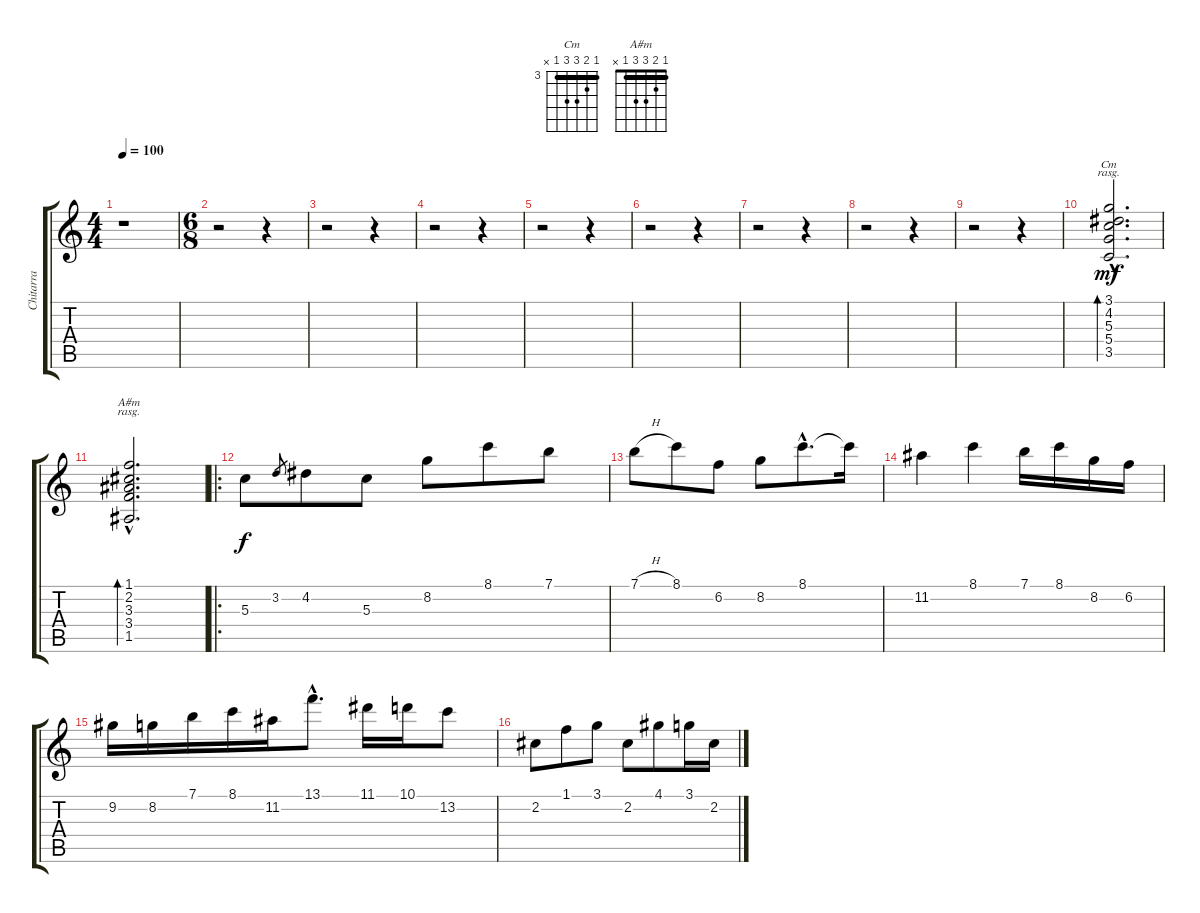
\track ("Chitarra" "Chitarra") {instrument acousticguitarsteel}
\staff {score tabs}
\tuning (E4 B3 G3 D3 A2 E2) {hide}
\chord ("Cm" 3 4 5 5 3 x) {firstfret 3 barre 3}
\chord ("A#m" 1 2 3 3 1 x) {barre 1}
\ts (4 4)
\tempo 100
\clef g2
\ks c
r.1{dy mf instrument acousticguitarsteel} |
\ts (6 8)
r.2 r.4 |
r.2 r.4 |
r.2 r.4 |
r.2 r.4 |
r.2 r.4 |
r.2 r.4 |
r.2 r.4 |
r.2 r.4 |
(3.1{hac} 4.2{hac} 5.3{hac} 5.4{hac} 3.5{hac}).2{d bd 120 ch "Cm" rasg ii} |
(1.1{hac} 2.2{hac} 3.3{hac} 3.4{hac} 1.5{hac}).2{d bd 120 ch "A#m" rasg ii} |
\ro
5.3.8{dy f} 3.2.8{gr} 4.2.8 5.3.8 8.2.8 8.1.8 7.1.8 |
7.1{h}.8 8.1.8 6.2.8 8.2.8 8.1{hac}.8{d} 8.1{t}.16 |
11.2.4 8.1.4 7.1.16 8.1.16 8.2.16 6.2.16 |
9.2.16 8.2.16 7.1.16 8.1.16 11.2.16 13.1{hac}.8{d} 11.1.16 10.1.16 13.2.8 |
2.2.8 1.1.8 3.1.8 2.2.8 4.1.8 3.1.16 2.2.16
